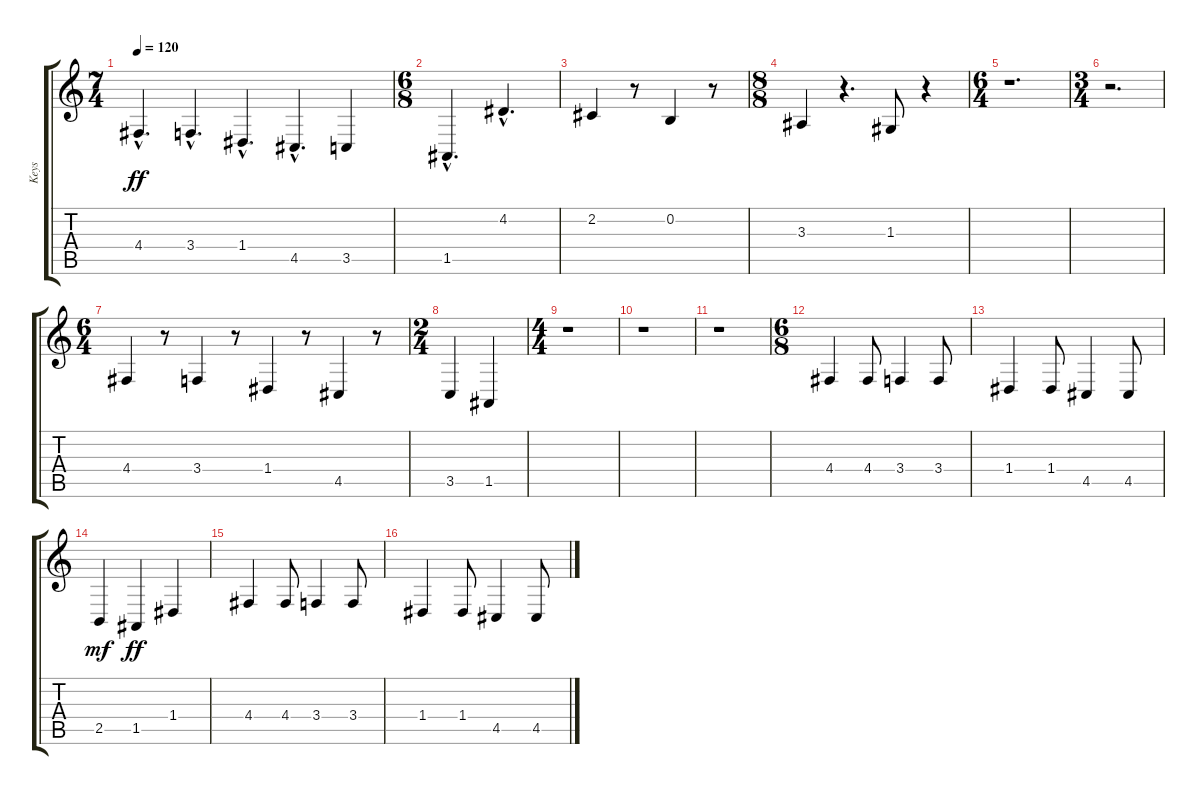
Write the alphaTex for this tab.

\track ("Keys" "Keys") {instrument pad4choir}
\staff {score tabs}
\tuning (E4 B3 G3 D3 A2 E2) {hide}
\ts (7 4)
\tempo 120
\clef g2
\ks c
4.4{hac}.4{d dy ff} 3.4{hac}.4{d} 1.4{hac}.4{d} 4.5{hac}.4{d} 3.5.4 |
\ts (6 8)
1.5{hac}.4{d} 4.2{hac}.4{d} |
2.2.4 r.8 0.2.4 r.8 |
\ts (8 8)
3.3.4 r.4{d} 1.3.8 r.4 |
\ts (6 4)
r.1{d} |
\ts (3 4)
r.2{d} |
\ts (6 4)
4.4.4 r.8 3.4.4 r.8 1.4.4 r.8 4.5.4 r.8 |
\ts (2 4)
3.5.4 1.5.4 |
\ts (4 4)
r.1 |
r.1 |
r.1 |
\ts (6 8)
4.4.4 4.4.8 3.4.4 3.4.8 |
1.4.4 1.4.8 4.5.4 4.5.8 |
2.5.4{dy mf} 1.5.4{dy ff} 1.4.4 |
4.4.4 4.4.8 3.4.4 3.4.8 |
1.4.4 1.4.8 4.5.4 4.5.8
